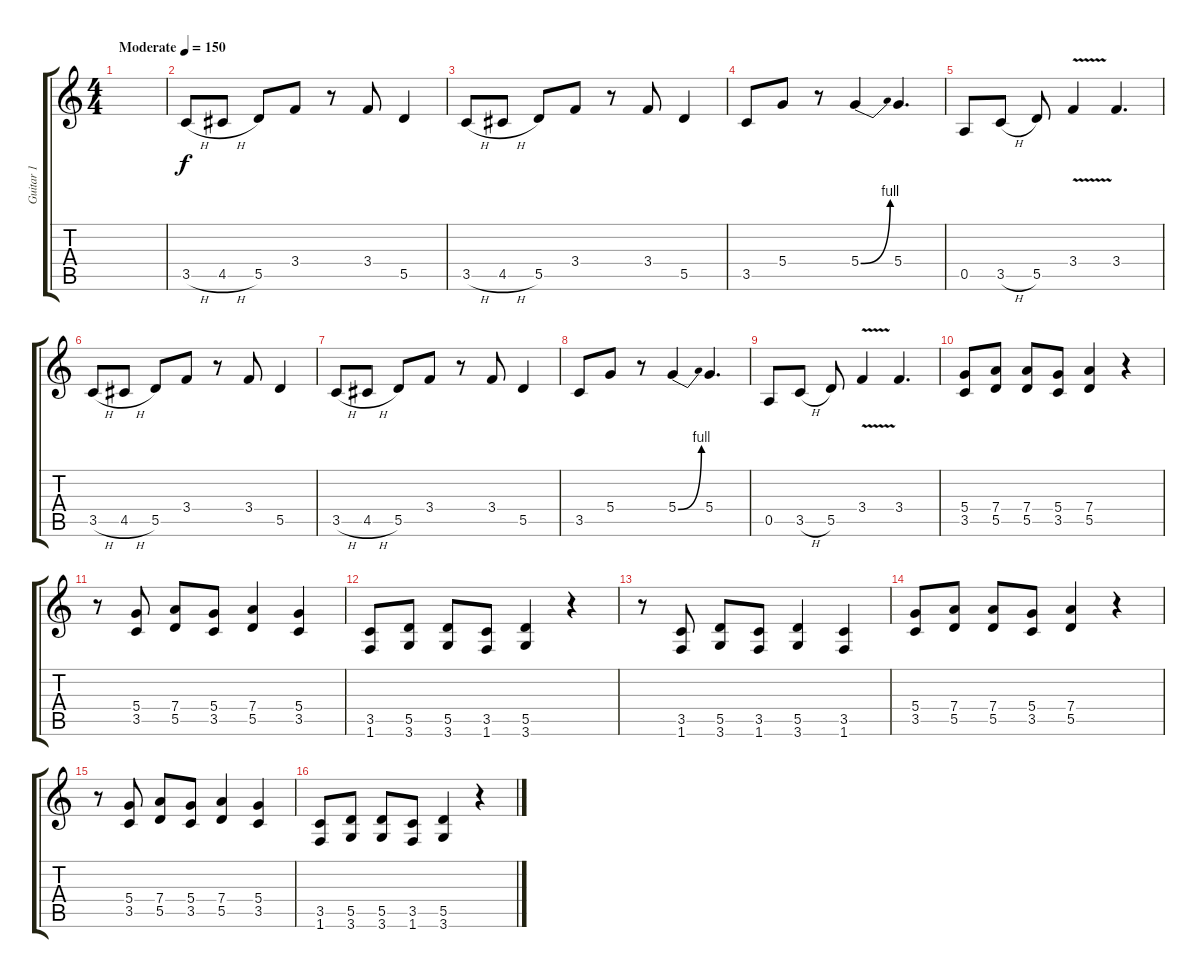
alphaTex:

\track ("Guitar 1" "Guitar 1") {instrument distortionguitar}
\staff {score tabs}
\tuning (E4 B3 G3 D3 A2 E2) {hide}
\ts (4 4)
\tempo (150 "Moderate")
\clef g2
\ks c
|
3.5{h}.8 4.5{h}.8 5.5.8 3.4.8 r.8 3.4.8 5.5.4 |
3.5{h}.8 4.5{h}.8 5.5.8 3.4.8 r.8 3.4.8 5.5.4 |
3.5.8 5.4.8 r.8 5.4{be (bend 0 0 60 4)}.4 5.4.4{d} |
0.5.8 3.5{h}.8 5.5.8 3.4{v}.4 3.4.4{d} |
3.5{h}.8 4.5{h}.8 5.5.8 3.4.8 r.8 3.4.8 5.5.4 |
3.5{h}.8 4.5{h}.8 5.5.8 3.4.8 r.8 3.4.8 5.5.4 |
3.5.8 5.4.8 r.8 5.4{be (bend 0 0 60 4)}.4 5.4.4{d} |
0.5.8 3.5{h}.8 5.5.8 3.4{v}.4 3.4.4{d} |
(5.4 3.5).8 (7.4 5.5).8 (7.4 5.5).8 (5.4 3.5).8 (7.4 5.5).4 r.4 |
r.8 (5.4 3.5).8 (7.4 5.5).8 (5.4 3.5).8 (7.4 5.5).4 (5.4 3.5).4 |
(3.5 1.6).8 (5.5 3.6).8 (5.5 3.6).8 (3.5 1.6).8 (5.5 3.6).4 r.4 |
r.8 (3.5 1.6).8 (5.5 3.6).8 (3.5 1.6).8 (5.5 3.6).4 (3.5 1.6).4 |
(5.4 3.5).8 (7.4 5.5).8 (7.4 5.5).8 (5.4 3.5).8 (7.4 5.5).4 r.4 |
r.8 (5.4 3.5).8 (7.4 5.5).8 (5.4 3.5).8 (7.4 5.5).4 (5.4 3.5).4 |
(3.5 1.6).8 (5.5 3.6).8 (5.5 3.6).8 (3.5 1.6).8 (5.5 3.6).4 r.4
